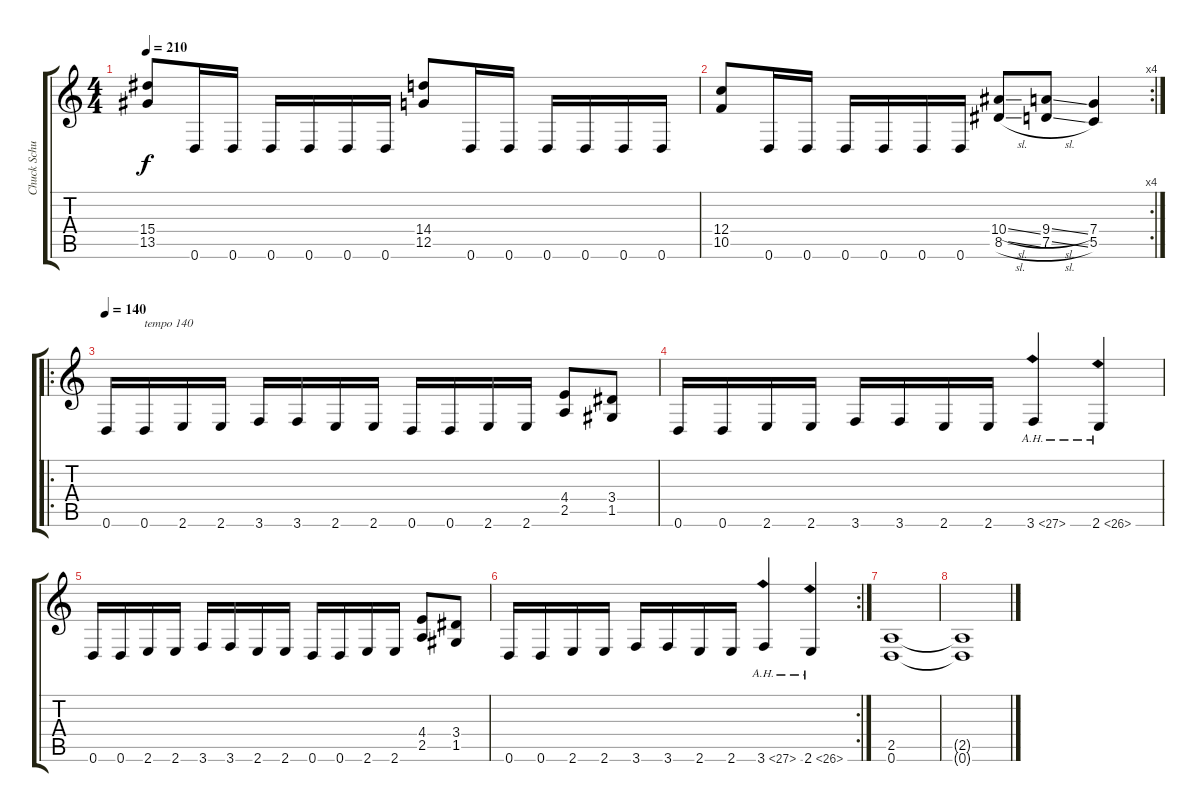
\track ("Chuck Schuldiner" "Chuck Schu") {instrument distortionguitar}
\staff {score tabs}
\tuning (D4 A3 F3 C3 G2 D2) {hide}
\ts (4 4)
\tempo 210
\clef g2
\ks c
(15.4 13.5).8{dy f} 0.6.16 0.6.16 0.6.16 0.6.16 0.6.16 0.6.16 (14.4 12.5).8 0.6.16 0.6.16 0.6.16 0.6.16 0.6.16 0.6.16 |
\rc 4
(12.4 10.5).8 0.6.16 0.6.16 0.6.16 0.6.16 0.6.16 0.6.16 (10.4{sl} 8.5{sl}).8 (9.4{sl} 7.5{sl}).8 (7.4 5.5).4 |
\ro
\tempo 140
0.6.16 0.6.16{txt "tempo 140"} 2.6.16 2.6.16 3.6.16 3.6.16 2.6.16 2.6.16 0.6.16 0.6.16 2.6.16 2.6.16 (4.4 2.5).8 (3.4 1.5).8 |
0.6.16 0.6.16 2.6.16 2.6.16 3.6.16 3.6.16 2.6.16 2.6.16 3.6{ah 24}.4 2.6{ah 24}.4 |
0.6.16 0.6.16 2.6.16 2.6.16 3.6.16 3.6.16 2.6.16 2.6.16 0.6.16 0.6.16 2.6.16 2.6.16 (4.4 2.5).8 (3.4 1.5).8 |
\rc 2
0.6.16 0.6.16 2.6.16 2.6.16 3.6.16 3.6.16 2.6.16 2.6.16 3.6{ah 24}.4 2.6{ah 24}.4 |
(2.5 0.6).1 |
(2.5{t} 0.6{t}).1
